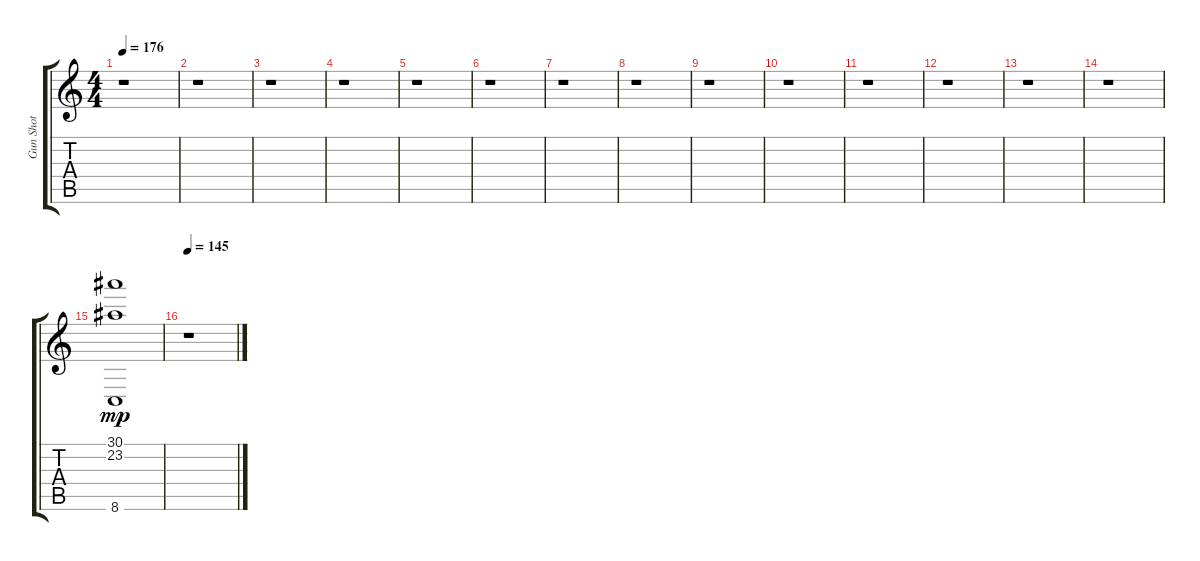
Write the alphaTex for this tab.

\track ("Gun Shot" "Gun Shot") {instrument gunshot}
\staff {score tabs}
\tuning (E4 B3 G3 D3 A2 E2) {hide}
\ts (4 4)
\tempo 176
\clef g2
\ks c
r.1{dy mp} |
r.1 |
r.1 |
r.1 |
r.1 |
r.1 |
r.1 |
r.1 |
r.1 |
r.1 |
r.1 |
r.1 |
r.1 |
r.1 |
(30.1 23.2 8.6).1 |
\tempo 145
r.1
